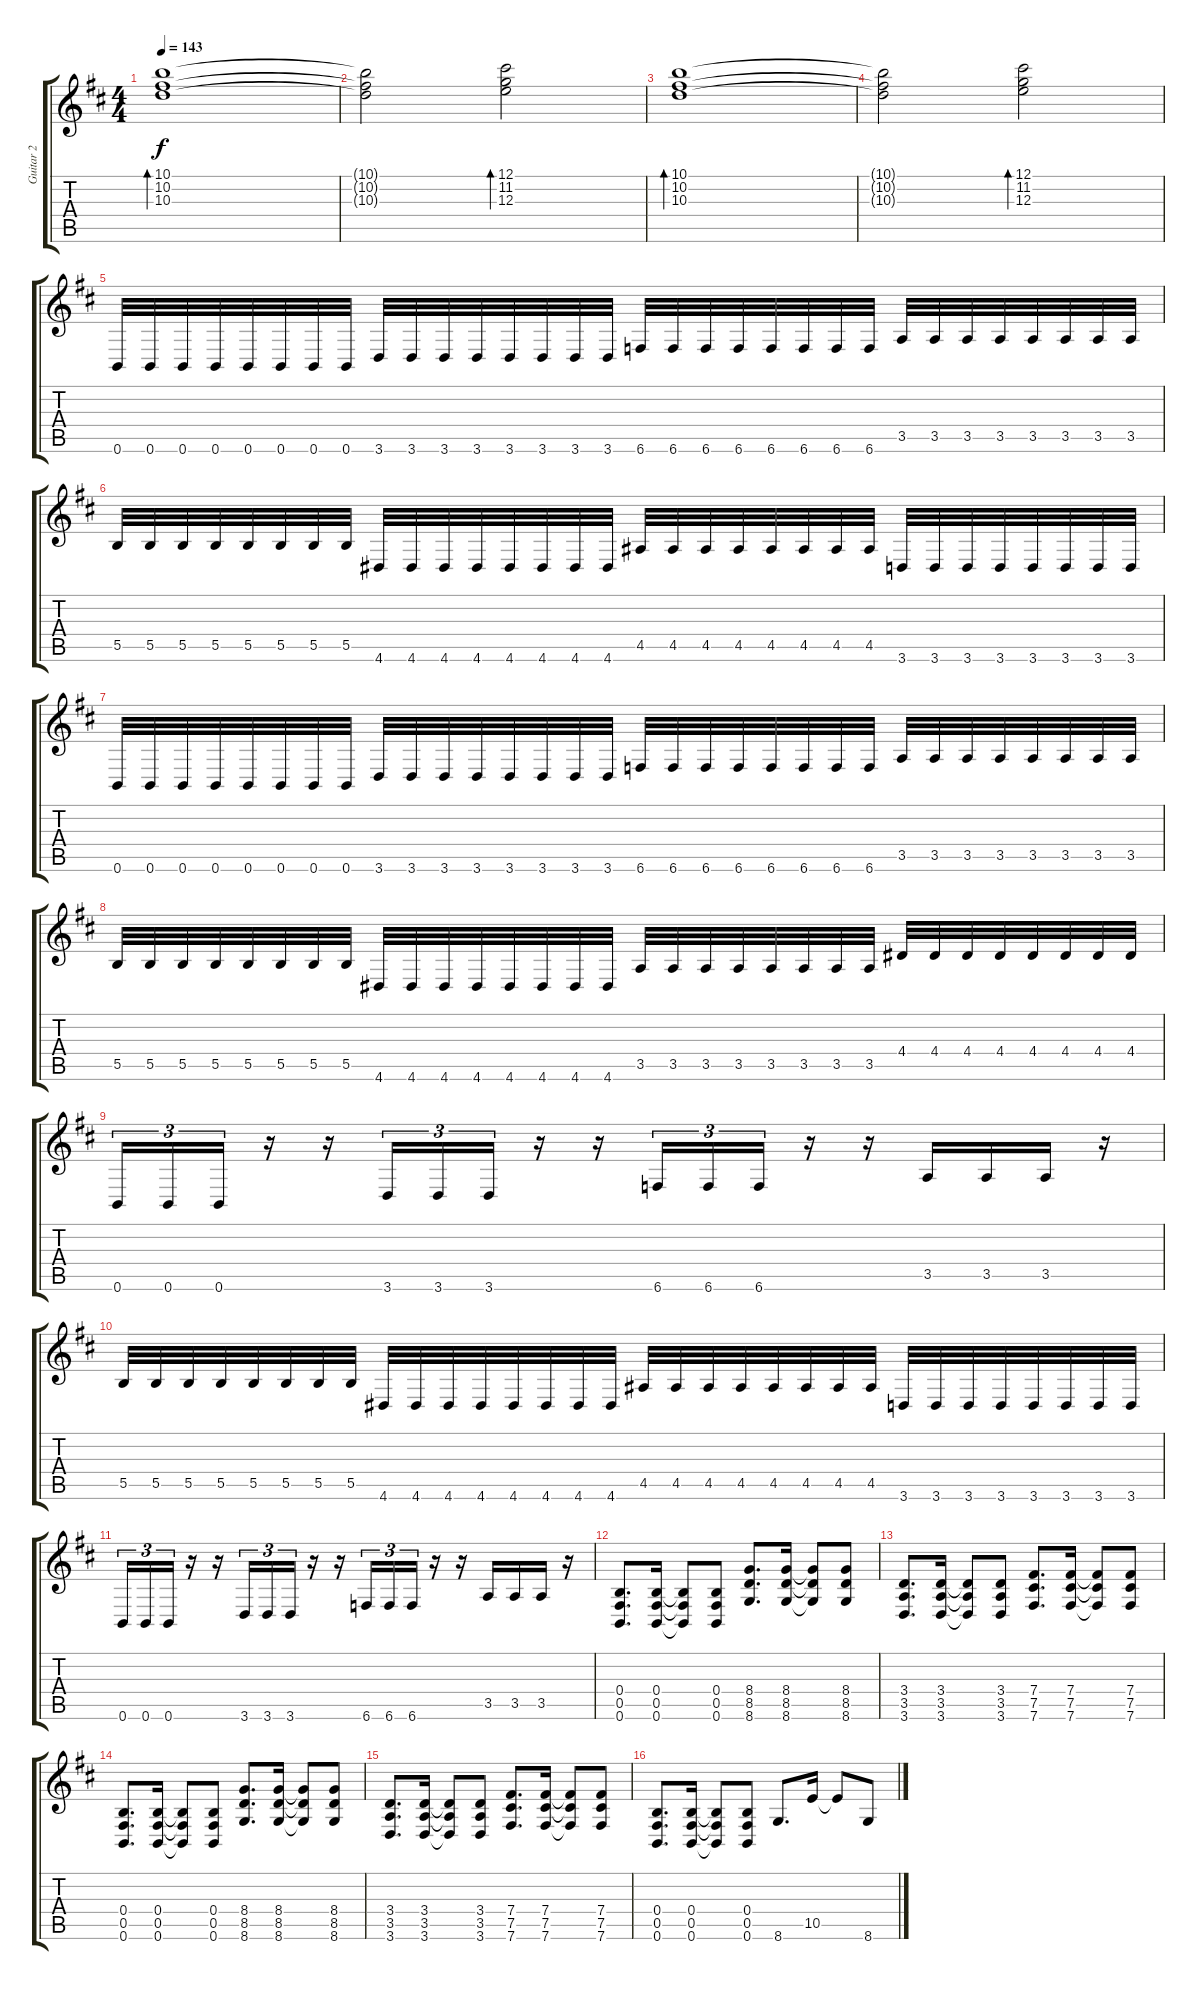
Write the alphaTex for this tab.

\track ("Guitar 2" "Guitar 2") {instrument overdrivenguitar}
\staff {score tabs}
\tuning (Db4 Ab3 E3 B2 Gb2 B1) {hide}
\ts (4 4)
\tempo 143
\clef g2
\ks bminor
(10.1 10.2 10.3).1{bd 240 dy f} |
(10.1{t} 10.2{t} 10.3{t}).2 (12.1 11.2 12.3).2{bd 240} |
(10.1 10.2 10.3).1{bd 240} |
(10.1{t} 10.2{t} 10.3{t}).2 (12.1 11.2 12.3).2{bd 240} |
0.6.32{instrument overdrivenguitar} 0.6.32 0.6.32 0.6.32 0.6.32 0.6.32 0.6.32 0.6.32 3.6.32 3.6.32 3.6.32 3.6.32 3.6.32 3.6.32 3.6.32 3.6.32 6.6.32 6.6.32 6.6.32 6.6.32 6.6.32 6.6.32 6.6.32 6.6.32 3.5.32 3.5.32 3.5.32 3.5.32 3.5.32 3.5.32 3.5.32 3.5.32 |
5.5.32 5.5.32 5.5.32 5.5.32 5.5.32 5.5.32 5.5.32 5.5.32 4.6.32 4.6.32 4.6.32 4.6.32 4.6.32 4.6.32 4.6.32 4.6.32 4.5.32 4.5.32 4.5.32 4.5.32 4.5.32 4.5.32 4.5.32 4.5.32 3.6.32 3.6.32 3.6.32 3.6.32 3.6.32 3.6.32 3.6.32 3.6.32 |
0.6.32 0.6.32 0.6.32 0.6.32 0.6.32 0.6.32 0.6.32 0.6.32 3.6.32 3.6.32 3.6.32 3.6.32 3.6.32 3.6.32 3.6.32 3.6.32 6.6.32 6.6.32 6.6.32 6.6.32 6.6.32 6.6.32 6.6.32 6.6.32 3.5.32 3.5.32 3.5.32 3.5.32 3.5.32 3.5.32 3.5.32 3.5.32 |
5.5.32 5.5.32 5.5.32 5.5.32 5.5.32 5.5.32 5.5.32 5.5.32 4.6.32 4.6.32 4.6.32 4.6.32 4.6.32 4.6.32 4.6.32 4.6.32 3.5.32 3.5.32 3.5.32 3.5.32 3.5.32 3.5.32 3.5.32 3.5.32 4.4.32 4.4.32 4.4.32 4.4.32 4.4.32 4.4.32 4.4.32 4.4.32 |
0.6.16{tu (3 2)} 0.6.16{tu (3 2)} 0.6.16{tu (3 2)} r.16 r.16 3.6.16{tu (3 2)} 3.6.16{tu (3 2)} 3.6.16{tu (3 2)} r.16 r.16 6.6.16{tu (3 2)} 6.6.16{tu (3 2)} 6.6.16{tu (3 2)} r.16 r.16 3.5.16 3.5.16 3.5.16 r.16 |
5.5.32 5.5.32 5.5.32 5.5.32 5.5.32 5.5.32 5.5.32 5.5.32 4.6.32 4.6.32 4.6.32 4.6.32 4.6.32 4.6.32 4.6.32 4.6.32 4.5.32 4.5.32 4.5.32 4.5.32 4.5.32 4.5.32 4.5.32 4.5.32 3.6.32 3.6.32 3.6.32 3.6.32 3.6.32 3.6.32 3.6.32 3.6.32 |
0.6.16{tu (3 2)} 0.6.16{tu (3 2)} 0.6.16{tu (3 2)} r.16 r.16 3.6.16{tu (3 2)} 3.6.16{tu (3 2)} 3.6.16{tu (3 2)} r.16 r.16 6.6.16{tu (3 2)} 6.6.16{tu (3 2)} 6.6.16{tu (3 2)} r.16 r.16 3.5.16 3.5.16 3.5.16 r.16 |
(0.4 0.5 0.6).8{d} (0.4 0.5 0.6).16 (0.4{t} 0.5{t} 0.6{t}).8 (0.4 0.5 0.6).8 (8.4 8.5 8.6).8{d} (8.4 8.5 8.6).16 (8.4{t} 8.5{t} 8.6{t}).8 (8.4 8.5 8.6).8 |
(3.4 3.5 3.6).8{d} (3.4 3.5 3.6).16 (3.4{t} 3.5{t} 3.6{t}).8 (3.4 3.5 3.6).8 (7.4 7.5 7.6).8{d} (7.4 7.5 7.6).16 (7.4{t} 7.5{t} 7.6{t}).8 (7.4 7.5 7.6).8 |
(0.4 0.5 0.6).8{d} (0.4 0.5 0.6).16 (0.4{t} 0.5{t} 0.6{t}).8 (0.4 0.5 0.6).8 (8.4 8.5 8.6).8{d} (8.4 8.5 8.6).16 (8.4{t} 8.5{t} 8.6{t}).8 (8.4 8.5 8.6).8 |
(3.4 3.5 3.6).8{d} (3.4 3.5 3.6).16 (3.4{t} 3.5{t} 3.6{t}).8 (3.4 3.5 3.6).8 (7.4 7.5 7.6).8{d} (7.4 7.5 7.6).16 (7.4{t} 7.5{t} 7.6{t}).8 (7.4 7.5 7.6).8 |
(0.4 0.5 0.6).8{d} (0.4 0.5 0.6).16 (0.4{t} 0.5{t} 0.6{t}).8 (0.4 0.5 0.6).8 8.6.8{d} 10.5.16 10.5{t}.8 8.6.8
